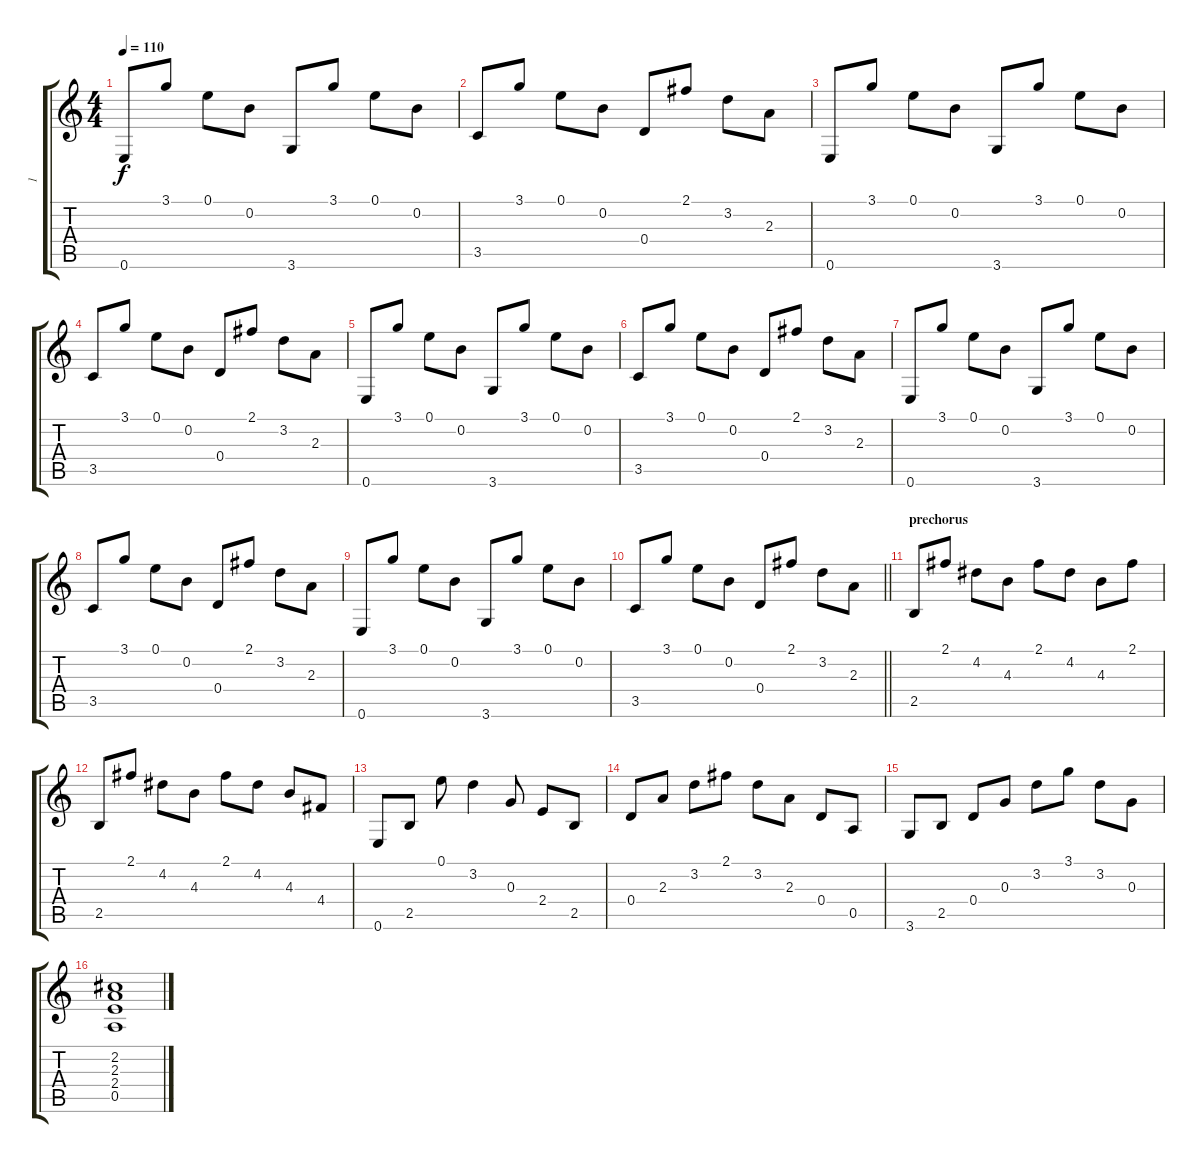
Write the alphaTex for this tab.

\track ("1" "1") {instrument electricguitarclean}
\staff {score tabs}
\tuning (E4 B3 G3 D3 A2 E2) {hide}
\ts (4 4)
\tempo 110
\clef g2
\ks c
0.6.8{dy f} 3.1.8 0.1.8 0.2.8 3.6.8 3.1.8 0.1.8 0.2.8 |
3.5.8 3.1.8 0.1.8 0.2.8 0.4.8 2.1.8 3.2.8 2.3.8 |
0.6.8 3.1.8 0.1.8 0.2.8 3.6.8 3.1.8 0.1.8 0.2.8 |
3.5.8 3.1.8 0.1.8 0.2.8 0.4.8 2.1.8 3.2.8 2.3.8 |
0.6.8 3.1.8 0.1.8 0.2.8 3.6.8 3.1.8 0.1.8 0.2.8 |
3.5.8 3.1.8 0.1.8 0.2.8 0.4.8 2.1.8 3.2.8 2.3.8 |
0.6.8 3.1.8 0.1.8 0.2.8 3.6.8 3.1.8 0.1.8 0.2.8 |
3.5.8 3.1.8 0.1.8 0.2.8 0.4.8 2.1.8 3.2.8 2.3.8 |
0.6.8 3.1.8 0.1.8 0.2.8 3.6.8 3.1.8 0.1.8 0.2.8 |
\barLineRight lightlight
3.5.8 3.1.8 0.1.8 0.2.8 0.4.8 2.1.8 3.2.8 2.3.8 |
\section ("" "prechorus")
2.5.8 2.1.8 4.2.8 4.3.8 2.1.8 4.2.8 4.3.8 2.1.8 |
2.5.8 2.1.8 4.2.8 4.3.8 2.1.8 4.2.8 4.3.8 4.4.8 |
0.6.8 2.5.8 0.1.8 3.2.4 0.3.8 2.4.8 2.5.8 |
0.4.8 2.3.8 3.2.8 2.1.8 3.2.8 2.3.8 0.4.8 0.5.8 |
3.6.8 2.5.8 0.4.8 0.3.8 3.2.8 3.1.8 3.2.8 0.3.8 |
(2.2 2.3 2.4 0.5).1
